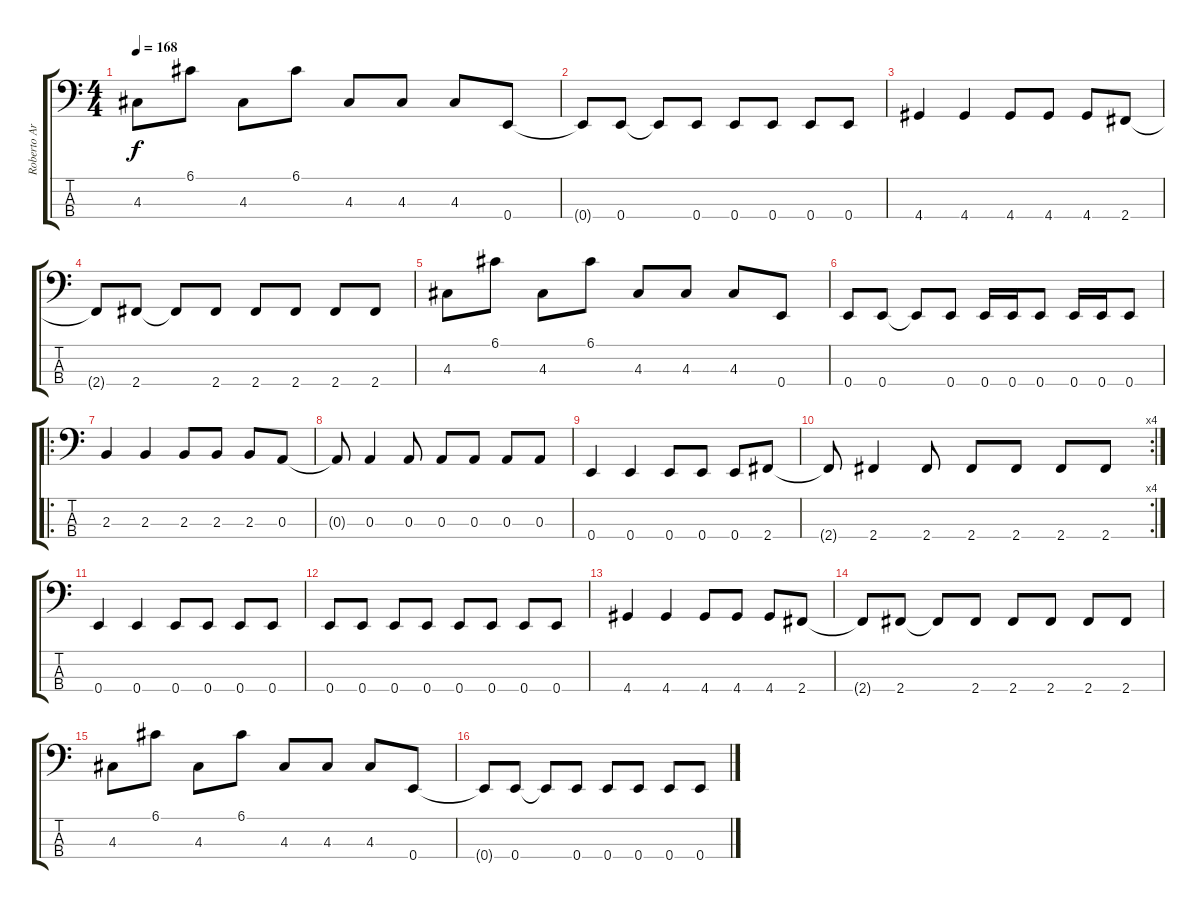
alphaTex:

\track ("Roberto Arancibia" "Roberto Ar") {instrument electricbassfinger}
\staff {score tabs}
\tuning (G2 D2 A1 E1) {hide}
\ts (4 4)
\tempo 168
\clef f4
\ks c
4.3.8{dy f} 6.1.8 4.3.8 6.1.8 4.3.8 4.3.8 4.3.8 0.4.8 |
0.4{t}.8 0.4.8 0.4{t}.8 0.4.8 0.4.8 0.4.8 0.4.8 0.4.8 |
4.4.4 4.4.4 4.4.8 4.4.8 4.4.8 2.4.8 |
2.4{t}.8 2.4.8 2.4{t}.8 2.4.8 2.4.8 2.4.8 2.4.8 2.4.8 |
4.3.8 6.1.8 4.3.8 6.1.8 4.3.8 4.3.8 4.3.8 0.4.8 |
0.4.8 0.4.8 0.4{t}.8 0.4.8 0.4.16 0.4.16 0.4.8 0.4.16 0.4.16 0.4.8 |
\ro
2.3.4 2.3.4 2.3.8 2.3.8 2.3.8 0.3.8 |
0.3{t}.8 0.3.4 0.3.8 0.3.8 0.3.8 0.3.8 0.3.8 |
0.4.4 0.4.4 0.4.8 0.4.8 0.4.8 2.4.8 |
\rc 4
2.4{t}.8 2.4.4 2.4.8 2.4.8 2.4.8 2.4.8 2.4.8 |
0.4.4 0.4.4 0.4.8 0.4.8 0.4.8 0.4.8 |
0.4.8 0.4.8 0.4.8 0.4.8 0.4.8 0.4.8 0.4.8 0.4.8 |
4.4.4 4.4.4 4.4.8 4.4.8 4.4.8 2.4.8 |
2.4{t}.8 2.4.8 2.4{t}.8 2.4.8 2.4.8 2.4.8 2.4.8 2.4.8 |
4.3.8 6.1.8 4.3.8 6.1.8 4.3.8 4.3.8 4.3.8 0.4.8 |
0.4{t}.8 0.4.8 0.4{t}.8 0.4.8 0.4.8 0.4.8 0.4.8 0.4.8
